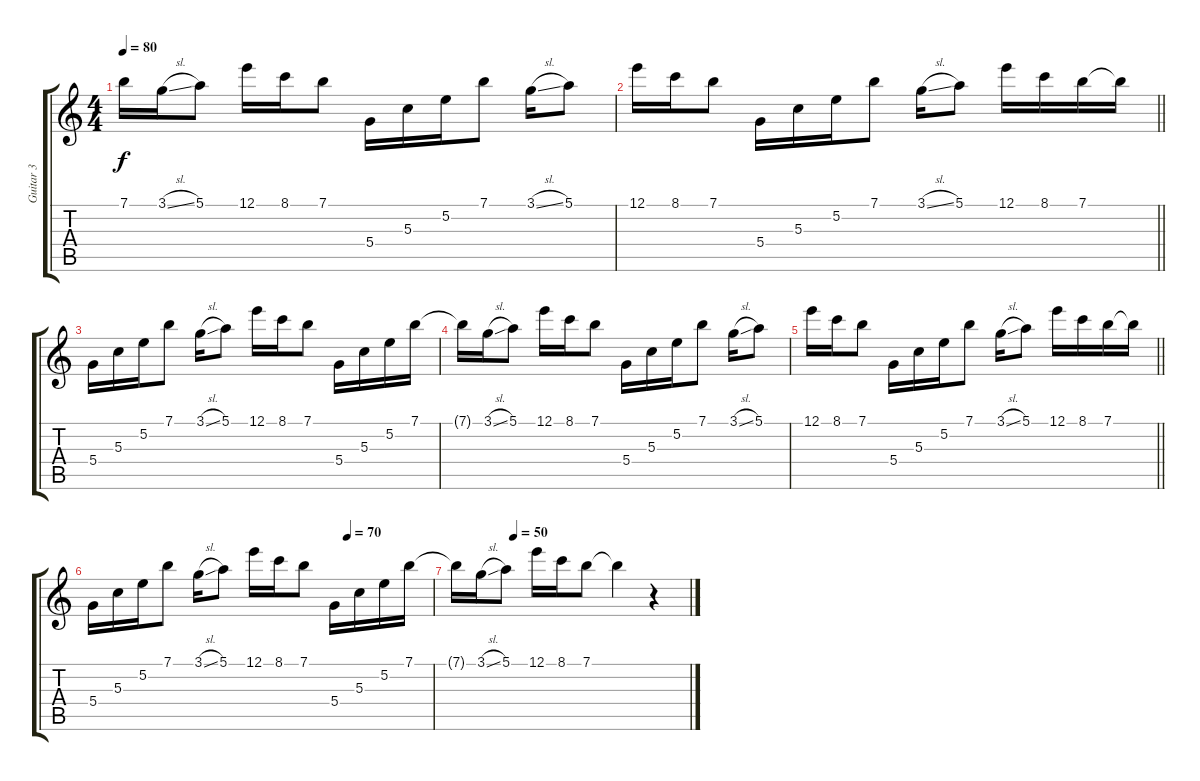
\track ("Guitar 3" "Guitar 3") {instrument distortionguitar}
\staff {score tabs}
\tuning (E4 B3 G3 D3 A2 E2) {hide}
\ts (4 4)
\tempo 80
\clef g2
\ks c
7.1{t}.16{dy f} 3.1{sl}.16 5.1.8 12.1.16 8.1.16 7.1.8 5.4.16 5.3.16 5.2.16 7.1.8 3.1{sl}.16 5.1.8 |
\barLineRight lightlight
12.1.16 8.1.16 7.1.8 5.4.16 5.3.16 5.2.16 7.1.8 3.1{sl}.16 5.1.8 12.1.16 8.1.16 7.1.16 7.1{t}.16 |
5.4.16 5.3.16 5.2.16 7.1.8 3.1{sl}.16 5.1.8 12.1.16 8.1.16 7.1.8 5.4.16 5.3.16 5.2.16 7.1.16 |
7.1{t}.16 3.1{sl}.16 5.1.8 12.1.16 8.1.16 7.1.8 5.4.16 5.3.16 5.2.16 7.1.8 3.1{sl}.16 5.1.8 |
\barLineRight lightlight
12.1.16 8.1.16 7.1.8 5.4.16 5.3.16 5.2.16 7.1.8 3.1{sl}.16 5.1.8 12.1.16 8.1.16 7.1.16 7.1{t}.16 |
\tempo (70 0.75)
5.4.16 5.3.16 5.2.16 7.1.8 3.1{sl}.16 5.1.8 12.1.16 8.1.16 7.1.8 5.4.16 5.3.16 5.2.16 7.1.16 |
\tempo (50 0.25)
7.1{t}.16 3.1{sl}.16 5.1.8 12.1.16 8.1.16 7.1.8 7.1{t}.4 r.4
